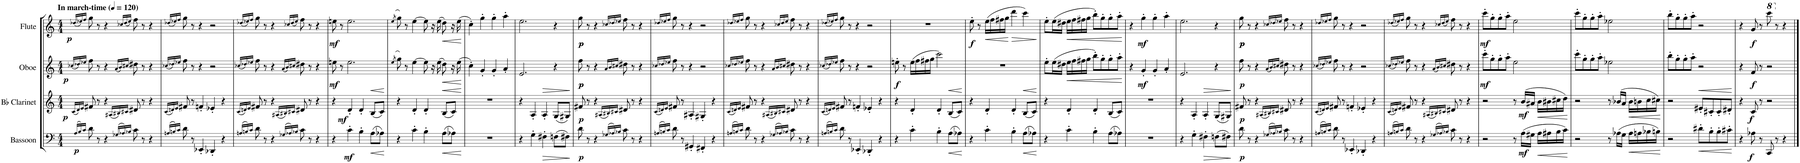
**kern	**dynam	**kern	**dynam	**kern	**dynam	**kern	**dynam
*part4	*part4	*part3	*part3	*part2	*part2	*part1	*part1
*staff4	*staff4	*staff3	*staff3	*staff2	*staff2	*staff1	*staff1
*I"Bassoon	*	*I"Bb Clarinet	*	*I"Oboe	*	*I"Flute	*
*I'Bsn	*	*I'Cl	*	*I'Ob	*	*I'Fl	*
*clefF4	*	*clefG2	*	*clefG2	*	*clefG2	*
*	*	*Trd1c2	*	*	*	*	*
*k[]	*	*k[]	*	*k[]	*	*k[]	*
*M4/4	*	*M4/4	*	*M4/4	*	*M4/4	*
*MM120	*	*MM120	*	*MM120	*	*MM120	*
=1	=1	=1	=1	=1	=1	=1	=1
(>16qA/LL	.	(16qc/LL	.	(16qcc-X/LL	.	(16qdd-X/LL	.
16qB/)	.	16qd/)	.	16qdd-X/)	.	16qee-X/)	.
16qc/JJ	.	16qe/JJ	.	16qee-X/JJ	.	16qff/JJ	.
!	!	!	!	!	!	!LO:TX:a:B:t=In march-time	!
!	!LO:DY:b	!	!LO:DY:b	!	!LO:DY:b	!	!LO:DY:b
8d\	p	8f#X/	p	8ff\	p	8gg\	p
8r	.	8r	.	8r	.	8r	.
4r	.	4r	.	4r	.	4r	.
(>16qG-X/LL	.	(16qA#X/LL	.	(16qa/LL	.	16qcc-X/LL	.
16qA-X/)	.	16qB#X/)	.	16qb/)	.	(16qdd-/	.
16qB-X/JJ	.	16qc#X/JJ	.	16qcc#X/JJ	.	16qee-/JJ)	.
8c\	.	8d#X/	.	8dd#X\	.	8ff\	.
8r	.	8r	.	8r	.	8r	.
4r	.	4r	.	4r	.	4r	.
=2	=2	=2	=2	=2	=2	=2	=2
(>16qAn/LL	.	(16qc/LL	.	(16qcc-X/LL	.	(16qdd-X/LL	.
16qBn/)	.	16qdn/)	.	16qdd-X/)	.	16qee-X/)	.
16qc/JJ	.	16qe/JJ	.	16qee-X/JJ	.	16qff/JJ	.
8d\	.	8f#X/	.	8ff\	.	8gg\	.
8r	.	8r	.	8r	.	8r	.
4EE-X'/	.	4fn'/	.	4r	.	4r	.
4DD-X'/	.	4e-X'/	.	2r	.	2r	.
4r	.	4r	.	.	.	.	.
=3	=3	=3	=3	=3	=3	=3	=3
(>16qAn/LL	.	(16qc/LL	.	(16qcc-X/LL	.	(16qdd-X/LL	.
16qBn/)	.	16qdn/)	.	16qdd-X/)	.	16qee-X/)	.
16qc/JJ	.	16qe/JJ	.	16qee-X/JJ	.	16qff/JJ	.
8d\	.	8f#X/	.	8ff\	.	8gg\	.
8r	.	8r	.	8r	.	8r	.
4r	.	4r	.	4r	.	4r	.
(>16qG-X/LL	.	(16qA#X/LL	.	(16qa/LL	.	16qcc-X/LL	.
16qA-X/)	.	16qB#X/)	.	16qb/)	.	(16qdd-/	.
16qB-X/JJ	.	16qc#X/JJ	.	16qcc#X/JJ	.	16qee-/JJ)	.
8c\	.	8d#X/	.	8dd#X\	.	8ff\	.
8r	.	8r	.	8r	.	8r	.
4r	.	4r	.	4r	.	4r	.
=4	=4	=4	=4	=4	=4	=4	=4
!	!	!	!	!	!LO:DY:b	!	!LO:DY:b
4r	.	4r	.	8een\	mf	8een\	mf
.	.	.	.	8r	.	8r	.
!	!LO:DY:b	!	!LO:DY:b	!	!	!	!
4c'\	mf	4d'/	mf	2.ee\	.	2.ee\	.
4B'\	.	4d'/	.	.	.	.	.
!	!LO:HP:b	!	!LO:HP:b	!	!	!	!
(8A\L	<	(8B/L	<	.	.	.	.
8A-X\J)	.	8c/J)	.	.	.	.	.
.	[	.	[	.	.	.	.
=5	=5	=5	=5	=5	=5	=5	=5
.	.	.	.	(>8qee/	.	(>8qee/	.
4r	.	4r	.	8gg\)	.	8gg\)	.
.	.	.	.	8r	.	8r	.
4c'\	.	4d'/	.	[4ee\	.	[4ee\	.
4B'\	.	4d'/	.	8ee\]	.	8ee\]	.
.	.	.	.	16r	.	16r	.
.	.	.	.	(16ee\	.	(16ee\	.
!	!LO:HP:b	!	!LO:HP:b	!	!LO:HP:b	!	!LO:HP:b
(8A\L	<	(8B/L	<	8dd\)	<	8dd\)	<
8A-X\J)	.	8c/J)	.	16r	.	16r	.
.	.	.	.	(16ee\	.	(16ee\	.
.	[	.	[	.	[	.	[
=6	=6	=6	=6	=6	=6	=6	=6
1r	.	1r	.	4cc'\)	.	4cc'\)	.
.	.	.	.	4g'/	.	4gg'\	.
.	.	.	.	4g'/	.	4gg'\	.
.	.	.	.	4a'/	.	4aa'\	.
=7	=7	=7	=7	=7	=7	=7	=7
4r	.	4r	.	2.e/	.	2.ee\	.
4G'\	.	4A'/	.	.	.	.	.
!	!LO:HP:b	!	!LO:HP:b	!	!	!	!
4F#X'\	>	4A'/	>	.	.	.	.
(8Fn\L	.	(8G/L	.	4r	.	4r	.
8F#X\J)	.	8G#X/J)	.	.	.	.	.
.	]	.	]	.	.	.	.
=8	=8	=8	=8	=8	=8	=8	=8
!	!LO:DY:b	!	!LO:DY:b	!	!LO:DY:b	!	!
!	!	!	!	!	!LO:DY:n=1:b	!	!LO:DY:b
!	!	!	!	!	!	!	!LO:DY:n=1:b
8d\	p	8f#X/	p	8ff\	p p	8gg\	p p
8r	.	8r	.	8r	.	8r	.
4r	.	4r	.	4r	.	4r	.
(>16qG-X/LL	.	(16qA#X/LL	.	16qa/LL	.	16qcc-X/LL	.
16qA-X/)	.	16qB#X/)	.	16qb/	.	16qdd-X/	.
16qB-X/JJ	.	16qc#X/JJ	.	16qcc#X/JJ	.	16qee-X/JJ	.
8c\	.	8d#X/	.	8dd#X\	.	8ff\	.
8r	.	8r	.	8r	.	8r	.
4r	.	4r	.	4r	.	4r	.
=9	=9	=9	=9	=9	=9	=9	=9
(>16qAn/LL	.	(16qc/LL	.	16qcc-X/LL	.	16qdd-X/LL	.
16qBn/)	.	16qdn/)	.	16qdd-X/	.	16qee-X/	.
16qc/JJ	.	16qe/JJ	.	16qee-X/JJ	.	16qff/JJ	.
8d\	.	8f#X/	.	8ff\	.	8gg\	.
8r	.	8r	.	8r	.	8r	.
4GG#X'/	.	4A#X'/	.	4r	.	4r	.
4FF#X'/	.	4G#X'/	.	2r	.	2r	.
4r	.	4r	.	.	.	.	.
=10	=10	=10	=10	=10	=10	=10	=10
(>16qAn/LL	.	(16qc/LL	.	16qcc-X/LL	.	16qdd-X/LL	.
16qBn/)	.	16qdn/)	.	16qdd-X/	.	16qee-X/	.
16qc/JJ	.	16qe/JJ	.	16qee-X/JJ	.	16qff/JJ	.
8d\	.	8f#X/	.	8ff\	.	8gg\	.
8r	.	8r	.	8r	.	8r	.
4r	.	4r	.	4r	.	4r	.
(>16qG-X/LL	.	(16qA#X/LL	.	16qa/LL	.	16qcc-X/LL	.
16qA-X/)	.	16qB#X/)	.	16qb/	.	16qdd-/	.
16qB-X/JJ	.	16qc#X/JJ	.	16qcc#X/JJ	.	16qee-/JJ	.
8c\	.	8d#X/	.	8dd#X\	.	8ff\	.
8r	.	8r	.	8r	.	8r	.
4r	.	4r	.	4r	.	4r	.
=11	=11	=11	=11	=11	=11	=11	=11
(>16qAn/LL	.	(16qc/LL	.	(16qcc-X/LL	.	(16qdd-X/LL	.
16qBn/)	.	16qdn/)	.	16qdd-X/)	.	16qee-X/)	.
16qc/JJ	.	16qe/JJ	.	16qee-X/JJ	.	16qff/JJ	.
8d\	.	8f#X/	.	8ff\	.	8gg\	.
8r	.	8r	.	8r	.	8r	.
4EE-X'/	.	4fn'/	.	4r	.	4r	.
4DD-X'/	.	4e-X'/	.	2r	.	2r	.
4r	.	4r	.	.	.	.	.
=12	=12	=12	=12	=12	=12	=12	=12
!	!	!	!	!	!LO:DY:b	!	!
4r	.	4r	.	8een'\	f	1r	.
.	.	.	.	8r	.	.	.
4c'\	.	4d'/	.	(16ee\LL	.	.	.
.	.	.	.	16ff\	.	.	.
.	.	.	.	16ff#X\	.	.	.
.	.	.	.	16gg\JJ	.	.	.
4B'\	.	4d'/	.	2ccc\)	.	.	.
!	!LO:HP:b	!	!LO:HP:b	!	!	!	!
(8A\L	<	(8B/L	<	.	.	.	.
8A-X\J)	.	8c/J)	.	.	.	.	.
.	[	.	[	.	.	.	.
=13	=13	=13	=13	=13	=13	=13	=13
!	!	!	!	!	!	!	!LO:DY:b
4r	.	4r	.	1r	.	8ee'\	f
.	.	.	.	.	.	8r	.
!	!	!	!	!	!	!	!LO:HP:b
4c'\	.	4d'/	.	.	.	(16ee\LL	<
.	.	.	.	.	.	16ff\	.
.	.	.	.	.	.	16ff#X\	.
.	.	.	.	.	.	16gg\JJ	.
!	!	!	!	!	!	!	!LO:HP:n=1:b
4B'\	.	4d'/	.	.	.	4ddd\	[ >
!	!LO:HP:b	!	!LO:HP:b	!	!	!	!
(8A\L	<	(8B/L	<	.	.	4ccc\)	.
8A-X\J)	.	8c/J)	.	.	.	.	.
.	[	.	[	.	.	.	]
=14	=14	=14	=14	=14	=14	=14	=14
4r	.	4r	.	8ee'\L	.	8ee'\L	.
.	.	.	.	(16ee\L	.	(16ee\L	.
.	.	.	.	16dd#X\JJ	.	16dd#X\JJ	.
!	!	!	!	!	!LO:HP:b	!	!LO:HP:b
4c'\	.	4d'/	.	16ee\LL	<	16ee\LL	<
.	.	.	.	16ff\	.	16ff\	.
.	.	.	.	16ff#X\	.	16ff#X\	.
.	.	.	.	16gg\JJ	.	16gg\JJ	.
4B'\	.	4d'/	.	8bb'\L)	.	8bb'\L)	.
.	.	.	.	8gg'\	.	8gg'\	.
(8A\L	.	(8B/L	.	8gg'\	.	8gg'\	.
8A-X\J)	.	8c/J)	.	8aa'\J	.	8aa'\J	.
.	.	.	.	.	[	.	[
=15	=15	=15	=15	=15	=15	=15	=15
1r	.	1r	.	4r	.	4r	.
!	!	!	!	!	!LO:DY:b	!	!LO:DY:b
.	.	.	.	4g'/	mf	4gg'\	mf
.	.	.	.	4g'/	.	4gg'\	.
.	.	.	.	4a'/	.	4aa'\	.
=16	=16	=16	=16	=16	=16	=16	=16
4r	.	4r	.	2.e/	.	2.ee\	.
4G'\	.	4A'/	.	.	.	.	.
!	!LO:HP:b	!	!LO:HP:b	!	!	!	!
4F#X'\	>	4A'/	>	.	.	.	.
(8Fn\L	.	(8G/L	.	4r	.	4r	.
8F#X\J)	.	8G#X/J)	.	.	.	.	.
.	]	.	]	.	.	.	.
=17	=17	=17	=17	=17	=17	=17	=17
!	!LO:DY:b	!	!LO:DY:b	!	!LO:DY:b	!	!LO:DY:b
!	!	!	!	!	!	!	!LO:DY:n=1:b
!	!	!	!	!	!	!	!LO:DY:n=2:b
8d\	p	8f#X/	p	8ff\	p	8gg\	p p p
8r	.	8r	.	8r	.	8r	.
4r	.	4r	.	4r	.	4r	.
(>16qG-X/LL	.	(16qA#X/LL	.	(16qa/LL	.	16qcc-X/LL	.
16qA-X/)	.	16qB#X/)	.	16qb/)	.	16qdd-X/	.
16qB-X/JJ	.	16qc#X/JJ	.	16qcc#X/JJ	.	16qee-X/JJ	.
8c\	.	8d#X/	.	8dd#X\	.	8ff\	.
8r	.	8r	.	8r	.	8r	.
4r	.	4r	.	4r	.	4r	.
=18	=18	=18	=18	=18	=18	=18	=18
(>16qAn/LL	.	(16qc/LL	.	(16qcc-X/LL	.	16qdd-X/LL	.
16qBn/)	.	16qdn/)	.	16qdd-X/)	.	16qee-X/	.
16qc/JJ	.	16qe/JJ	.	16qee-X/JJ	.	16qff/JJ	.
8d\	.	8f#X/	.	8ff\	.	8gg\	.
8r	.	8r	.	8r	.	8r	.
4EE-X'/	.	4fn'/	.	4r	.	4r	.
4DD-X'/	.	4e-X'/	.	2r	.	2r	.
4r	.	4r	.	.	.	.	.
=19	=19	=19	=19	=19	=19	=19	=19
(>16qAn/LL	.	(16qc/LL	.	(16qcc-X/LL	.	(16qdd-X/LL	.
16qBn/)	.	16qdn/)	.	16qdd-X/)	.	16qee-X/)	.
16qc/JJ	.	16qe/JJ	.	16qee-X/JJ	.	16qff/JJ	.
8d\	.	8f#X/	.	8ff\	.	8gg\	.
8r	.	8r	.	8r	.	8r	.
4r	.	4r	.	4r	.	4r	.
(>16qG-X/LL	.	(16qA#X/LL	.	(16qa/LL	.	16qcc-X/LL	.
16qA-X/)	.	16qB#X/)	.	16qb/)	.	(16qdd-/	.
16qB-X/JJ	.	16qc#X/JJ	.	16qcc#X/JJ	.	16qee-/JJ)	.
8c\	.	8d#X/	.	8dd#X\	.	8ff\	.
8r	.	8r	.	8r	.	8r	.
4r	.	4r	.	4r	.	4r	.
=20	=20	=20	=20	=20	=20	=20	=20
!	!	!	!	!	!LO:DY:b	!	!LO:DY:b
2r	.	2r	.	8ccc'\L	mf	8ccc'\L	mf
.	.	.	.	8gg'\	.	8gg'\	.
.	.	.	.	8gg'\	.	8gg'\	.
.	.	.	.	8aa'\J	.	8aa'\J	.
8r	.	8r	.	2ee\	.	2ee\	.
!	!LO:DY:b	!	!LO:DY:b	!	!	!	!
(16A\LL	mf	(16b/LL	mf	.	.	.	.
16G#X\JJ	.	16a#X/JJ	.	.	.	.	.
!	!LO:HP:b	!	!LO:HP:b	!	!	!	!
16A\LL	<	16b\LL	<	.	.	.	.
16A#X\	.	16b#X\	.	.	.	.	.
16B\	.	16cc#X\	.	.	.	.	.
16c\JJ)	.	16dd\JJ)	.	.	.	.	.
.	[	.	[	.	.	.	.
=21	=21	=21	=21	=21	=21	=21	=21
2r	.	2r	.	8ccc'\L	.	8ccc'\L	.
.	.	.	.	8gg'\	.	8gg'\	.
.	.	.	.	8gg'\	.	8gg'\	.
.	.	.	.	8aa'\J	.	8aa'\J	.
8r	.	8r	.	2ee-X\	.	2ee-X\	.
(16A-X\LL	.	(16b-X/LL	.	.	.	.	.
16G\JJ	.	16a/JJ	.	.	.	.	.
!	!LO:HP:b	!	!LO:HP:b	!	!	!	!
16A-\LL	<	16b-\LL	<	.	.	.	.
16An\	.	16bn\	.	.	.	.	.
16B-X\	.	16cc\	.	.	.	.	.
16Bn\JJ)	.	16cc#X\JJ)	.	.	.	.	.
.	[	.	[	.	.	.	.
=22	=22	=22	=22	=22	=22	=22	=22
2r	.	2r	.	8bb'\L	.	8bb'\L	.
.	.	.	.	8gg'\	.	8gg'\	.
.	.	.	.	8gg'\	.	8gg'\	.
.	.	.	.	8aa'\J	.	8aa'\J	.
!	!LO:HP:b	!	!LO:HP:b	!	!	!	!
8d#X'\L	<	8e#X'/L	<	2r	.	2r	.
8B'\	.	8c#X'/	.	.	.	.	.
8B'\	.	8c#'/	.	.	.	.	.
8c#X'\J	.	8d#X'/J	.	.	.	.	.
.	[	.	[	.	.	.	.
=23	=23	=23	=23	=23	=23	=23	=23
4r	.	4r	.	4r	.	4r	.
!	!LO:DY:b	!	!LO:DY:b	!	!LO:DY:b	!	!LO:DY:b
8A-X\	f	8c/	f	8f/	f	8g/	f
8r	.	8r	.	8r	.	8r	.
*	*	*	*	*	*	*8va	*
8CC/	.	2r	.	2r	.	8cccc\	.
8r	.	.	.	.	.	8r	.
4r	.	.	.	.	.	4r	.
*	*	*	*	*	*	*X8va	*
==	==	==	==	==	==	==	==
*-	*-	*-	*-	*-	*-	*-	*-
